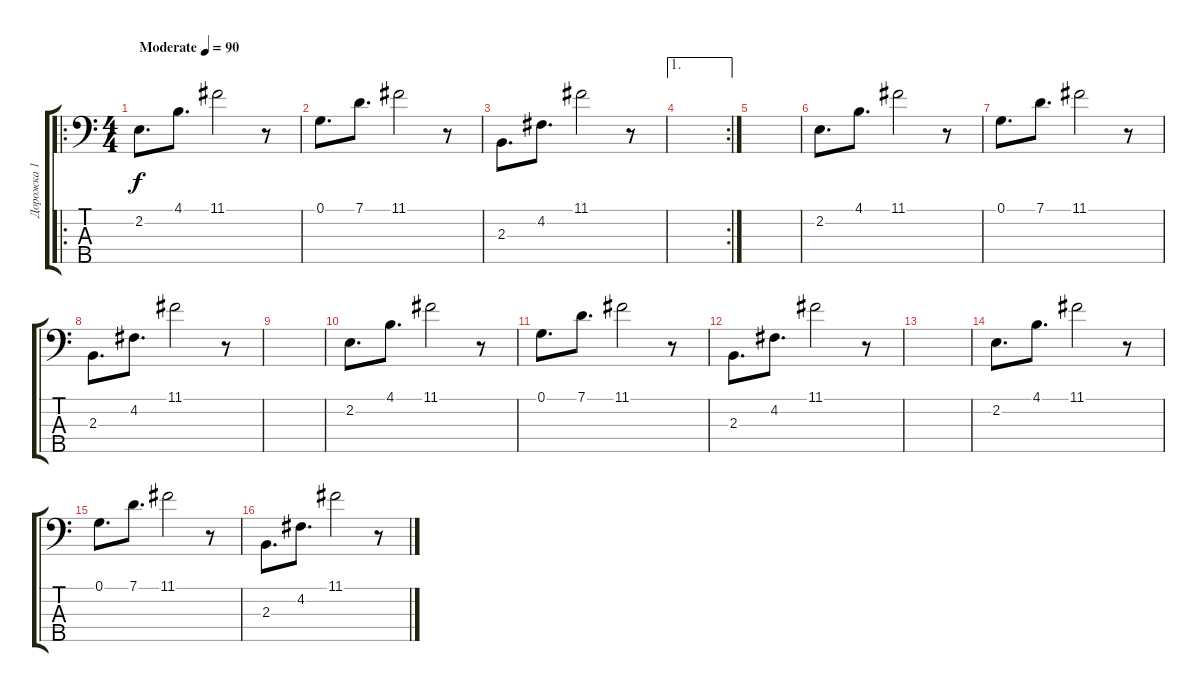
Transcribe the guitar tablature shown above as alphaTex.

\track ("Дорожка 1" "Дорожка 1") {instrument acousticguitarsteel}
\staff {score tabs}
\tuning (G2 D2 A1 E1 B0) {hide}
\ro
\ts (4 4)
\tempo (90 "Moderate")
\clef f4
\ks c
2.2.8{d dy f instrument acousticguitarsteel} 4.1.8{d} 11.1.2 r.8 |
0.1.8{d} 7.1.8{d} 11.1.2 r.8 |
2.3.8{d} 4.2.8{d} 11.1.2 r.8 |
\ae 1
\rc 2
|
|
2.2.8{d} 4.1.8{d} 11.1.2 r.8 |
0.1.8{d} 7.1.8{d} 11.1.2 r.8 |
2.3.8{d} 4.2.8{d} 11.1.2 r.8 |
|
2.2.8{d} 4.1.8{d} 11.1.2 r.8 |
0.1.8{d} 7.1.8{d} 11.1.2 r.8 |
2.3.8{d} 4.2.8{d} 11.1.2 r.8 |
|
2.2.8{d} 4.1.8{d} 11.1.2 r.8 |
0.1.8{d} 7.1.8{d} 11.1.2 r.8 |
2.3.8{d} 4.2.8{d} 11.1.2 r.8
